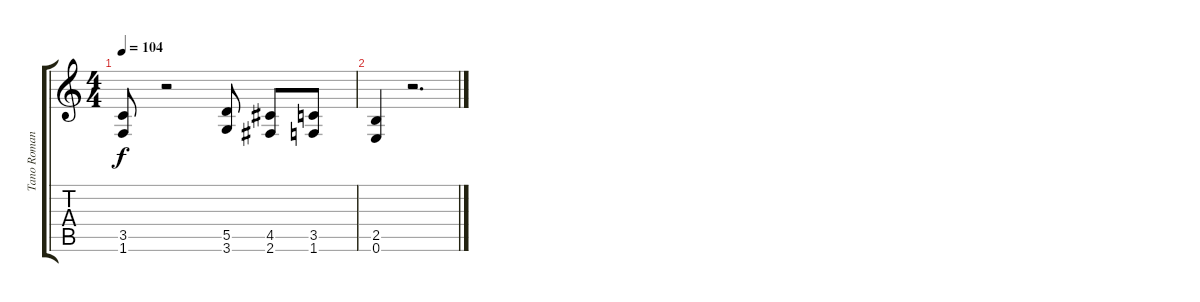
\track ("Tano Romano (Gtr 2)" "Tano Roman") {instrument distortionguitar}
\staff {score tabs}
\tuning (E4 B3 G3 D3 A2 E2) {hide}
\ts (4 4)
\tempo 104
\clef g2
\ks c
(3.5 1.6).8{dy f} r.2 (5.5 3.6).8 (4.5 2.6).8 (3.5 1.6).8 |
(2.5 0.6).4 r.2{d}
